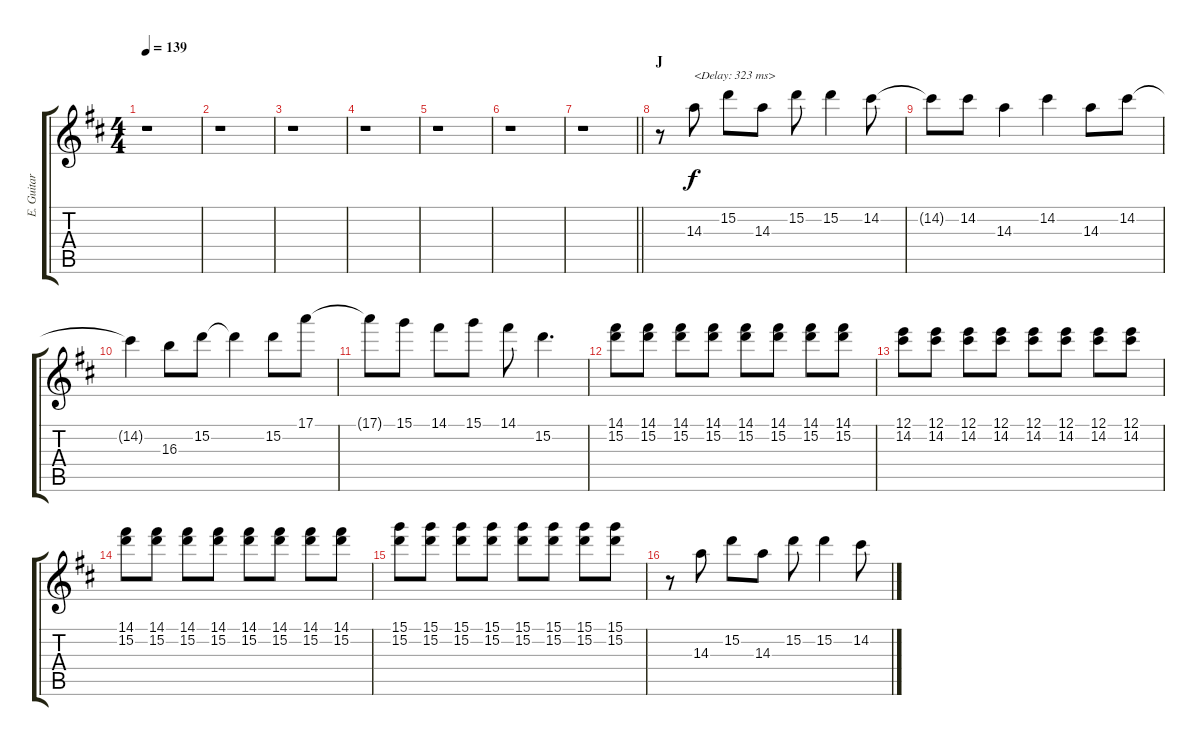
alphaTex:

\track ("E. Guitar I" "E. Guitar ") {instrument overdrivenguitar}
\staff {score tabs}
\tuning (E4 B3 G3 D3 A2 E2) {hide}
\ts (4 4)
\tempo 139
\clef g2
\ks d
r.1{dy f} |
r.1 |
r.1 |
r.1 |
r.1 |
r.1 |
\barLineRight lightlight
r.1 |
\section ("" "J")
r.8 14.3.8{txt "<Delay: 323 ms>"} 15.2.8 14.3.8 15.2.8 15.2.4 14.2.8 |
14.2{t}.8 14.2.8 14.3.4 14.2.4 14.3.8 14.2.8 |
14.2{t}.4 16.3.8 15.2.8 15.2{t}.4 15.2.8 17.1.8 |
17.1{t}.8 15.1.8 14.1.8 15.1.8 14.1.8 15.2.4{d} |
(14.1 15.2).8 (14.1 15.2).8 (14.1 15.2).8 (14.1 15.2).8 (14.1 15.2).8 (14.1 15.2).8 (14.1 15.2).8 (14.1 15.2).8 |
(12.1 14.2).8 (12.1 14.2).8 (12.1 14.2).8 (12.1 14.2).8 (12.1 14.2).8 (12.1 14.2).8 (12.1 14.2).8 (12.1 14.2).8 |
(14.1 15.2).8 (14.1 15.2).8 (14.1 15.2).8 (14.1 15.2).8 (14.1 15.2).8 (14.1 15.2).8 (14.1 15.2).8 (14.1 15.2).8 |
(15.1 15.2).8 (15.1 15.2).8 (15.1 15.2).8 (15.1 15.2).8 (15.1 15.2).8 (15.1 15.2).8 (15.1 15.2).8 (15.1 15.2).8 |
r.8 14.3.8 15.2.8 14.3.8 15.2.8 15.2.4 14.2.8
